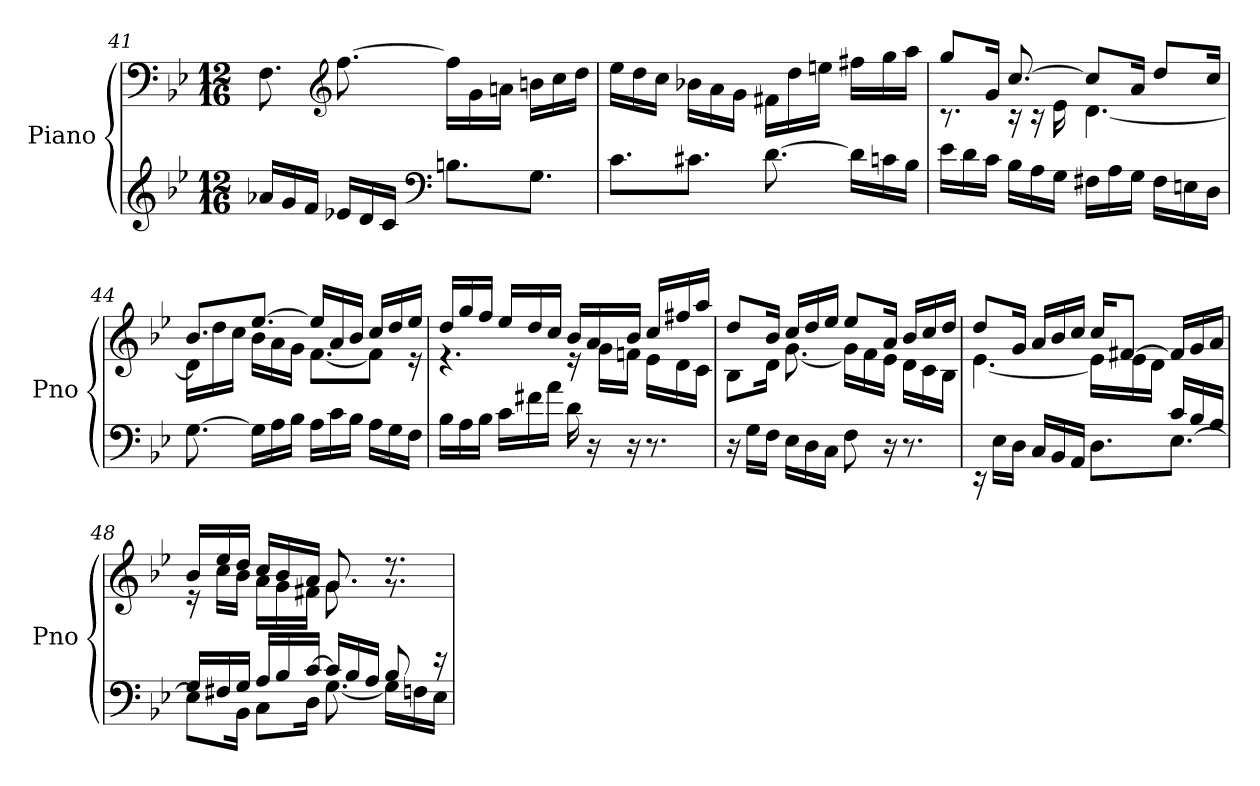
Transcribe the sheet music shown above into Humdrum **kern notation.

**kern	**kern
*part1	*part1
*staff2	*staff1
*I"Piano	*
*I'Pno	*
!!LO:LB:g=z
*clefG2	*clefF4
*k[b-e-]	*k[b-e-]
*M12/16	*M12/16
=41	=41
16a-X/LL	8.F\
16g/	.
16f/JJ	.
*	*clefG2
16e-X/LL	[8.ff\
16d/	.
16c/JJ	.
*clefF4	*
8.Bn\L	16ff\LL]
.	16g\
.	16an\JJ
8.G\J	16bn\LL
.	16cc\
.	16dd\JJ
=42	=42
8.c\L	16ee-\LL
.	16dd\
.	16cc\JJ
8.c#X\J	16b-X\LL
.	16a\
.	16g\JJ
[8.d\	16f#X\LL
.	16dd\
.	16een\JJ
16d\LL]	16ff#X\LL
16cn\	16gg\
16B-\JJ	16aa\JJ
=43	=43
*	*^
16e-\LL	8gg/L	8.r
16d\	.	.
16c\JJ	16g/Jk	.
16B-\LL	[8.cc/	16r
16A\	.	16r
16G\JJ	.	16e-\
16F#X\LL	8cc/L]	[4.d\
16A\	.	.
16G\JJ	16a/Jk	.
16F#\LL	8dd/L	.
16En\	.	.
16D\JJ	16cc/Jk	.
!!LO:LB:g=z	!!
=44	=44	=44
[8.G\	8.b-/L	16d\LL]
.	.	16dd\
.	.	16cc\JJ
16G\LL]	[8.ee-/J	16b-\LL
16A\	.	16a\
16B-\JJ	.	16g\JJ
16A\LL	16ee-/LL]	[8.f\L
16c\	16a/	.
16B-\JJ	16b-/JJ	.
16A\LL	16cc/LL	8f\J]
16G\	16dd/	.
16F\JJ	16ee-/JJ	16r
=45	=45	=45
16B-\LL	16dd/LL	4.r
16A\	16gg/	.
16B-\JJ	16ff/JJ	.
16c\LL	16ee-/LL	.
16f#X\	16dd/	.
16a\JJ	16cc/JJ	.
16d\	16b-/LL	16r
16r	16a/	16g\LL
16r	16b-/JJ	16fn\JJ
8.r	16cc/LL	16e-\LL
.	16ff#X/	16d\
.	16aa/JJ	16c\JJ
=46	=46	=46
16r	8dd/L	8B-\L
16G\LL	.	.
16F\JJ	16b-/Jk	16d\Jk
16E-\LL	16cc/LL	[8.g\
16D\	16dd/	.
16C\JJ	16ee-/JJ	.
8F\	8ee-/L	16g\LL]
.	.	16f\
16r	16a/Jk	16e-\JJ
8.r	16b-/LL	16d\LL
.	16cc/	16c\
.	16dd/JJ	16B-\JJ
!!LO:LB:g=z	!!
=47	=47	=47
*^	*	*
16rEE	16ryy	8dd/L	[4.e-\
*v	*v	*	*
16E-\LL	.	.
16D\JJ	16g/Jk	.
16C/LL	16a/LL	.
16BB-/	16b-/	.
16AA/JJ	16cc/JJ	.
8.D\L	16cc/KL	16e-\LL]
.	[8f#X/J	16e-\
.	.	16d\JJ
*^	*	*
[8.E-\J	16c/LL	16f#/LL]	8.ryy
.	16B-/	16g/	.
.	16A/JJ	16a/JJ	.
=48	=48	=48	=48
16G/LL	8E-\L]	16b-/LL	16r
16F#X/	.	16ee-/	16cc\LL
16G/JJ	16BB-\Jk	16dd/JJ	16b-\JJ
16A/LL	8C\L	16cc/LL	16a\LL
16B-/	.	16b-/	16g\
[16c/JJ	16D\Jk	16a/JJ	16f#X\JJ
16c/LL]	[8.G\	8.g/	8.g\
16B-/	.	.	.
16A/JJ	.	.	.
8B-/	16G\LL]	8.rg	8.rdd
.	16Fn\	.	.
16r	16E-\JJ	.	.
*v	*v	*	*
*	*v	*v
=	=
*-	*-
